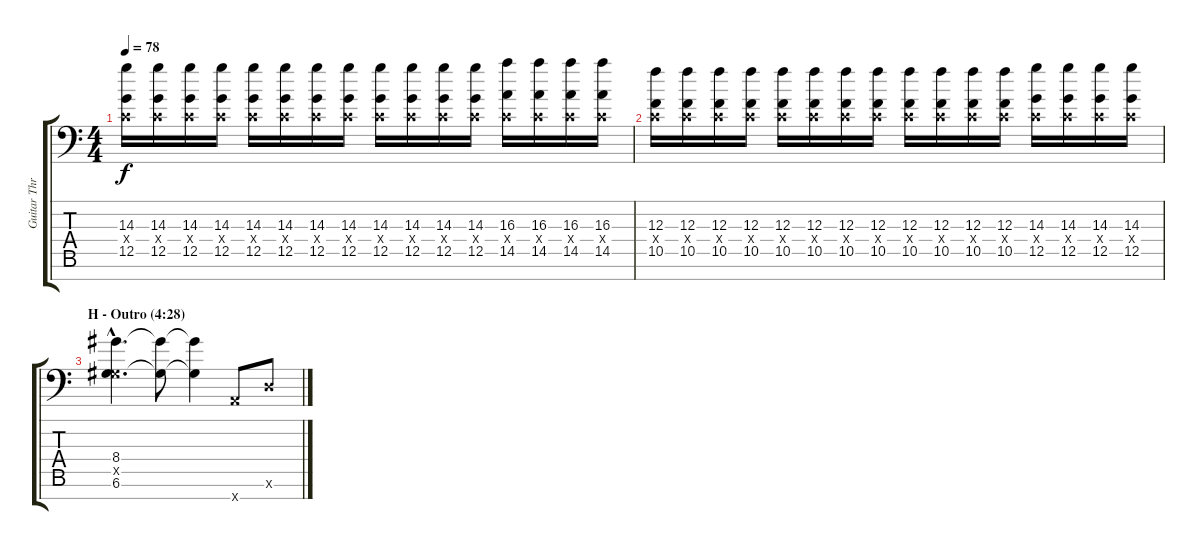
\track ("Guitar Three" "Guitar Thr") {instrument electricguitarclean}
\staff {score tabs}
\tuning (D4 A3 F3 C3 G2 D2 A1) {hide}
\ts (4 4)
\tempo 78
\clef f4
\ks c
(14.3 0.4{x} 12.5).16{dy f} (14.3 0.4{x} 12.5).16 (14.3 0.4{x} 12.5).16 (14.3 0.4{x} 12.5).16 (14.3 0.4{x} 12.5).16 (14.3 0.4{x} 12.5).16 (14.3 0.4{x} 12.5).16 (14.3 0.4{x} 12.5).16 (14.3 0.4{x} 12.5).16 (14.3 0.4{x} 12.5).16 (14.3 0.4{x} 12.5).16 (14.3 0.4{x} 12.5).16 (16.3 0.4{x} 14.5).16 (16.3 0.4{x} 14.5).16 (16.3 0.4{x} 14.5).16 (16.3 0.4{x} 14.5).16 |
(12.3 0.4{x} 10.5).16 (12.3 0.4{x} 10.5).16 (12.3 0.4{x} 10.5).16 (12.3 0.4{x} 10.5).16 (12.3 0.4{x} 10.5).16 (12.3 0.4{x} 10.5).16 (12.3 0.4{x} 10.5).16 (12.3 0.4{x} 10.5).16 (12.3 0.4{x} 10.5).16 (12.3 0.4{x} 10.5).16 (12.3 0.4{x} 10.5).16 (12.3 0.4{x} 10.5).16 (14.3 0.4{x} 12.5).16 (14.3 0.4{x} 12.5).16 (14.3 0.4{x} 12.5).16 (14.3 0.4{x} 12.5).16 |
\section ("" "H - Outro (4:28)")
(8.4{hac} 0.5{hac x} 6.6{hac}).4{d} (8.4{t} 6.6{t}).8 (8.4{t} 6.6{t}).4 0.7{x}.8 0.6{x}.8
